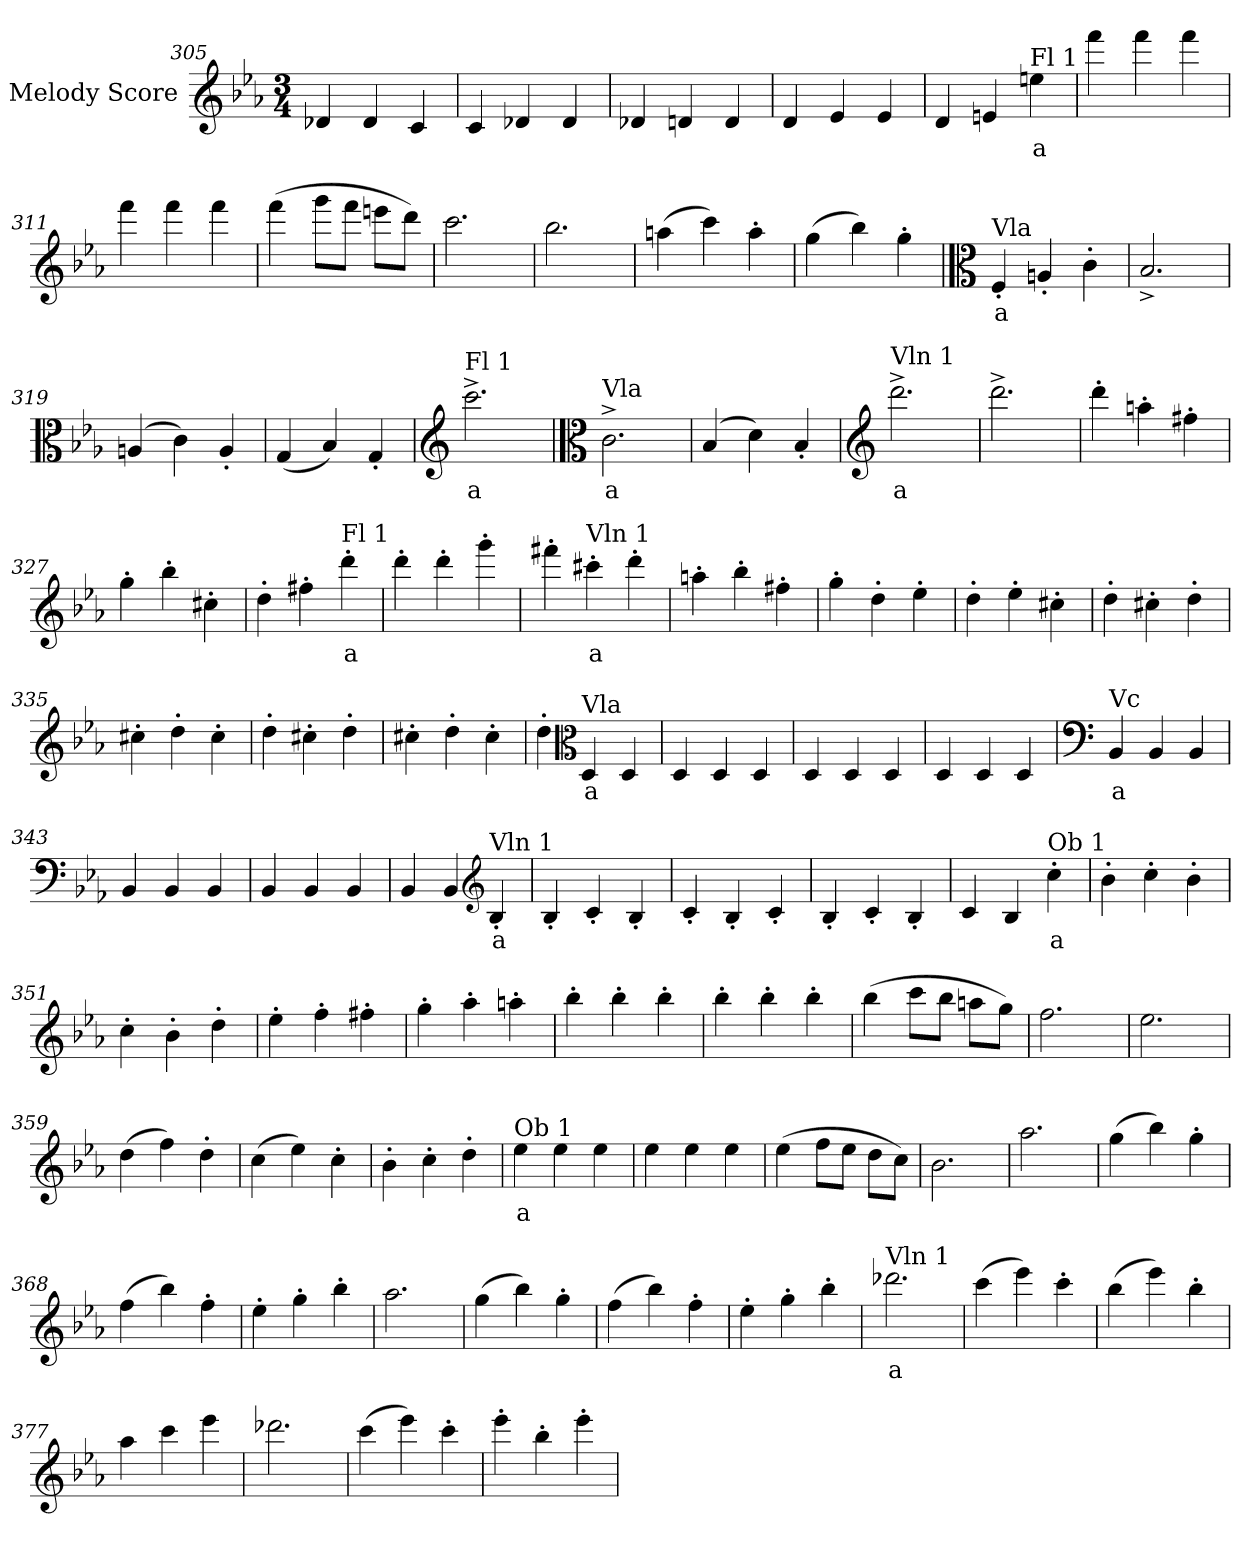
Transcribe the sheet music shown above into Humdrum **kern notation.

**kern	**text
*part1	*part1
*staff1	*staff1
*I"Melody Score	*
*clefG2	*
*k[b-e-a-]	*
*M3/4	*
=305	=305
4d-X/	.
4d-/	.
4c/	.
=306	=306
4c/	.
4d-X/	.
4d-/	.
=307	=307
4d-X/	.
4dn/	.
4d/	.
=308	=308
4d/	.
4e-/	.
4e-/	.
=309	=309
4d/	.
4en/	.
!LO:TX:a:t=Fl 1	!
!	!LO:LY:b:color=#FF0000
4een\	a
=310	=310
4fff\	.
4fff\	.
4fff\	.
=311	=311
4fff\	.
4fff\	.
4fff\	.
=312	=312
(4fff\	.
8ggg\L	.
8fff\J	.
8eeen\L	.
8ddd\J)	.
=313	=313
2.ccc\	.
=314	=314
2.bb-\	.
=315	=315
(4aan\	.
4ccc\)	.
4aa'\	.
=316	=316
(4gg\	.
4bb-\)	.
4gg'\	.
=317	=317
*clefC3	*
!LO:TX:a:t=Vla	!
!	!LO:LY:b:color=#FF0000
4F'/	a
4An'/	.
4c'\	.
=318	=318
2.B-^/	.
=319	=319
(4An/	.
4c\)	.
4A'/	.
=320	=320
(4G/	.
4B-/)	.
4G'/	.
=321	=321
*clefG2	*
!LO:TX:a:t=Fl 1	!
!	!LO:LY:b:color=#FF0000
2.ccc^\	a
=322	=322
*clefC3	*
!LO:TX:a:t=Vla	!
!	!LO:LY:b:color=#FF0000
2.c^\	a
=323	=323
(4B-/	.
4d\)	.
4B-'/	.
=324	=324
*clefG2	*
!LO:TX:a:t=Vln 1	!
!	!LO:LY:b:color=#FF0000
2.ddd^\	a
=325	=325
2.ddd^\	.
=326	=326
4ddd'\	.
4aan'\	.
4ff#X'\	.
=327	=327
4gg'\	.
4bb-'\	.
4cc#X'\	.
=328	=328
4dd'\	.
4ff#X'\	.
!LO:TX:a:t=Fl 1	!
!	!LO:LY:b:color=#FF0000
4ddd'\	a
=329	=329
4ddd'\	.
4ddd'\	.
4ggg'\	.
=330	=330
4fff#X'\	.
!LO:TX:a:t=Vln 1	!
!	!LO:LY:b:color=#FF0000
4ccc#X'\	a
4ddd'\	.
=331	=331
4aan'\	.
4bb-'\	.
4ff#X'\	.
=332	=332
4gg'\	.
4dd'\	.
4ee-'\	.
=333	=333
4dd'\	.
4ee-'\	.
4cc#X'\	.
=334	=334
4dd'\	.
4cc#X'\	.
4dd'\	.
=335	=335
4cc#X'\	.
4dd'\	.
4cc#'\	.
=336	=336
4dd'\	.
4cc#X'\	.
4dd'\	.
=337	=337
4cc#X'\	.
4dd'\	.
4cc#'\	.
=338	=338
4dd'\	.
*clefC3	*
!LO:TX:a:t=Vla	!
!	!LO:LY:b:color=#FF0000
4D/	a
4D/	.
=339	=339
4D/	.
4D/	.
4D/	.
=340	=340
4D/	.
4D/	.
4D/	.
=341	=341
4D/	.
4D/	.
4D/	.
=342	=342
*clefF4	*
!LO:TX:a:t=Vc	!
!	!LO:LY:b:color=#FF0000
4BB-/	a
4BB-/	.
4BB-/	.
=343	=343
4BB-/	.
4BB-/	.
4BB-/	.
=344	=344
4BB-/	.
4BB-/	.
4BB-/	.
=345	=345
4BB-/	.
4BB-/	.
*clefG2	*
!LO:TX:a:t=Vln 1	!
!	!LO:LY:b:color=#FF0000
4B-'/	a
=346	=346
4B-'/	.
4c'/	.
4B-'/	.
=347	=347
4c'/	.
4B-'/	.
4c'/	.
=348	=348
4B-'/	.
4c'/	.
4B-'/	.
=349	=349
4c/	.
4B-/	.
!LO:TX:a:t=Ob 1	!
!	!LO:LY:b:color=#FF0000
4cc'\	a
=350	=350
4b-'\	.
4cc'\	.
4b-'\	.
=351	=351
4cc'\	.
4b-'\	.
4dd'\	.
=352	=352
4ee-'\	.
4ff'\	.
4ff#X'\	.
=353	=353
4gg'\	.
4aa-'\	.
4aan'\	.
=354	=354
4bb-'\	.
4bb-'\	.
4bb-'\	.
=355	=355
4bb-'\	.
4bb-'\	.
4bb-'\	.
=356	=356
(4bb-\	.
8ccc\L	.
8bb-\J	.
8aan\L	.
8gg\J)	.
=357	=357
2.ff\	.
=358	=358
2.ee-\	.
=359	=359
(4dd\	.
4ff\)	.
4dd'\	.
=360	=360
(4cc\	.
4ee-\)	.
4cc'\	.
=361	=361
4b-'\	.
4cc'\	.
4dd'\	.
=362	=362
!LO:TX:a:t=Ob 1	!
!	!LO:LY:b:color=#FF0000
4ee-\	a
4ee-\	.
4ee-\	.
=363	=363
4ee-\	.
4ee-\	.
4ee-\	.
=364	=364
(4ee-\	.
8ff\L	.
8ee-\J	.
8dd\L	.
8cc\J)	.
=365	=365
2.b-\	.
=366	=366
2.aa-\	.
=367	=367
(4gg\	.
4bb-\)	.
4gg'\	.
=368	=368
(4ff\	.
4bb-\)	.
4ff'\	.
=369	=369
4ee-'\	.
4gg'\	.
4bb-'\	.
=370	=370
2.aa-\	.
=371	=371
(4gg\	.
4bb-\)	.
4gg'\	.
=372	=372
(4ff\	.
4bb-\)	.
4ff'\	.
=373	=373
4ee-'\	.
4gg'\	.
4bb-'\	.
=374	=374
!LO:TX:a:t=Vln 1	!
!	!LO:LY:b:color=#FF0000
2.ddd-X\	a
=375	=375
(4ccc\	.
4eee-\)	.
4ccc'\	.
=376	=376
(4bb-\	.
4eee-\)	.
4bb-'\	.
=377	=377
4aa-\	.
4ccc\	.
4eee-\	.
=378	=378
2.ddd-X\	.
=379	=379
(4ccc\	.
4eee-\)	.
4ccc'\	.
=380	=380
4eee-'\	.
4bb-'\	.
4eee-'\	.
=	=
*-	*-
